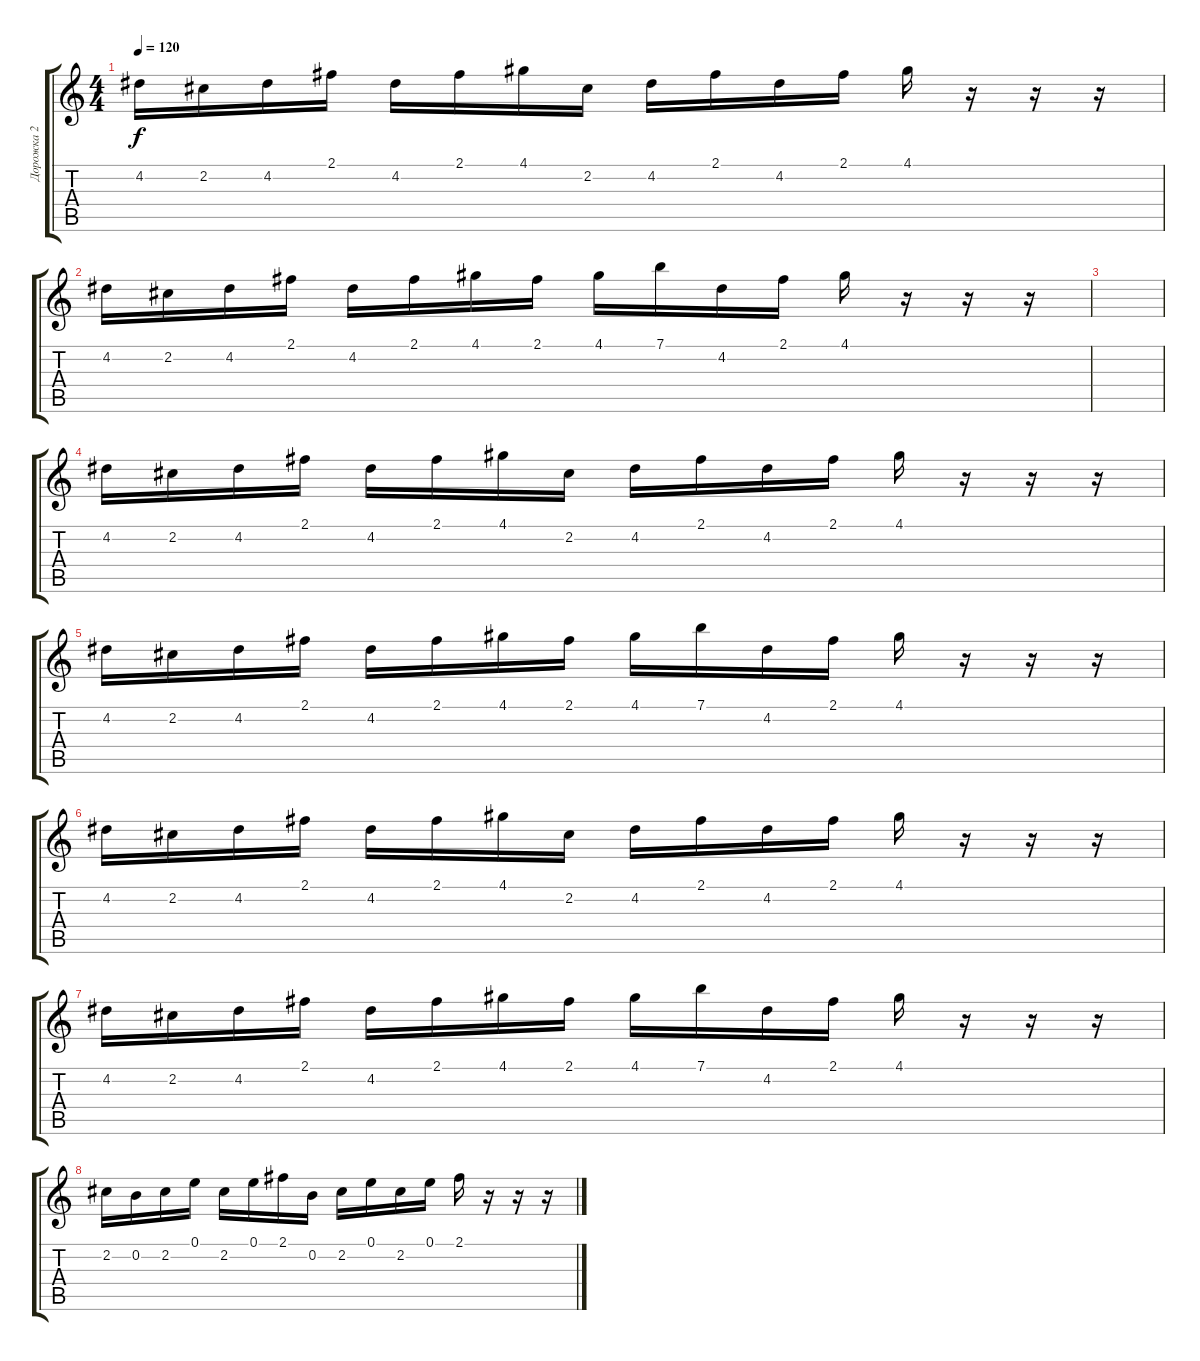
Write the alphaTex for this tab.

\track ("Дорожка 2" "Дорожка 2") {instrument synthbass1}
\staff {score tabs}
\tuning (E4 B3 G3 D3 A2 E2) {hide}
\ts (4 4)
\tempo 120
\clef g2
\ks c
4.2.16{dy f} 2.2.16 4.2.16 2.1.16 4.2.16 2.1.16 4.1.16 2.2.16 4.2.16 2.1.16 4.2.16 2.1.16 4.1.16 r.16 r.16 r.16 |
4.2.16 2.2.16 4.2.16 2.1.16 4.2.16 2.1.16 4.1.16 2.1.16 4.1.16 7.1.16 4.2.16 2.1.16 4.1.16 r.16 r.16 r.16 |
|
4.2.16 2.2.16 4.2.16 2.1.16 4.2.16 2.1.16 4.1.16 2.2.16 4.2.16 2.1.16 4.2.16 2.1.16 4.1.16 r.16 r.16 r.16 |
4.2.16 2.2.16 4.2.16 2.1.16 4.2.16 2.1.16 4.1.16 2.1.16 4.1.16 7.1.16 4.2.16 2.1.16 4.1.16 r.16 r.16 r.16 |
4.2.16 2.2.16 4.2.16 2.1.16 4.2.16 2.1.16 4.1.16 2.2.16 4.2.16 2.1.16 4.2.16 2.1.16 4.1.16 r.16 r.16 r.16 |
4.2.16 2.2.16 4.2.16 2.1.16 4.2.16 2.1.16 4.1.16 2.1.16 4.1.16 7.1.16 4.2.16 2.1.16 4.1.16 r.16 r.16 r.16 |
2.2.16 0.2.16 2.2.16 0.1.16 2.2.16 0.1.16 2.1.16 0.2.16 2.2.16 0.1.16 2.2.16 0.1.16 2.1.16 r.16 r.16 r.16
